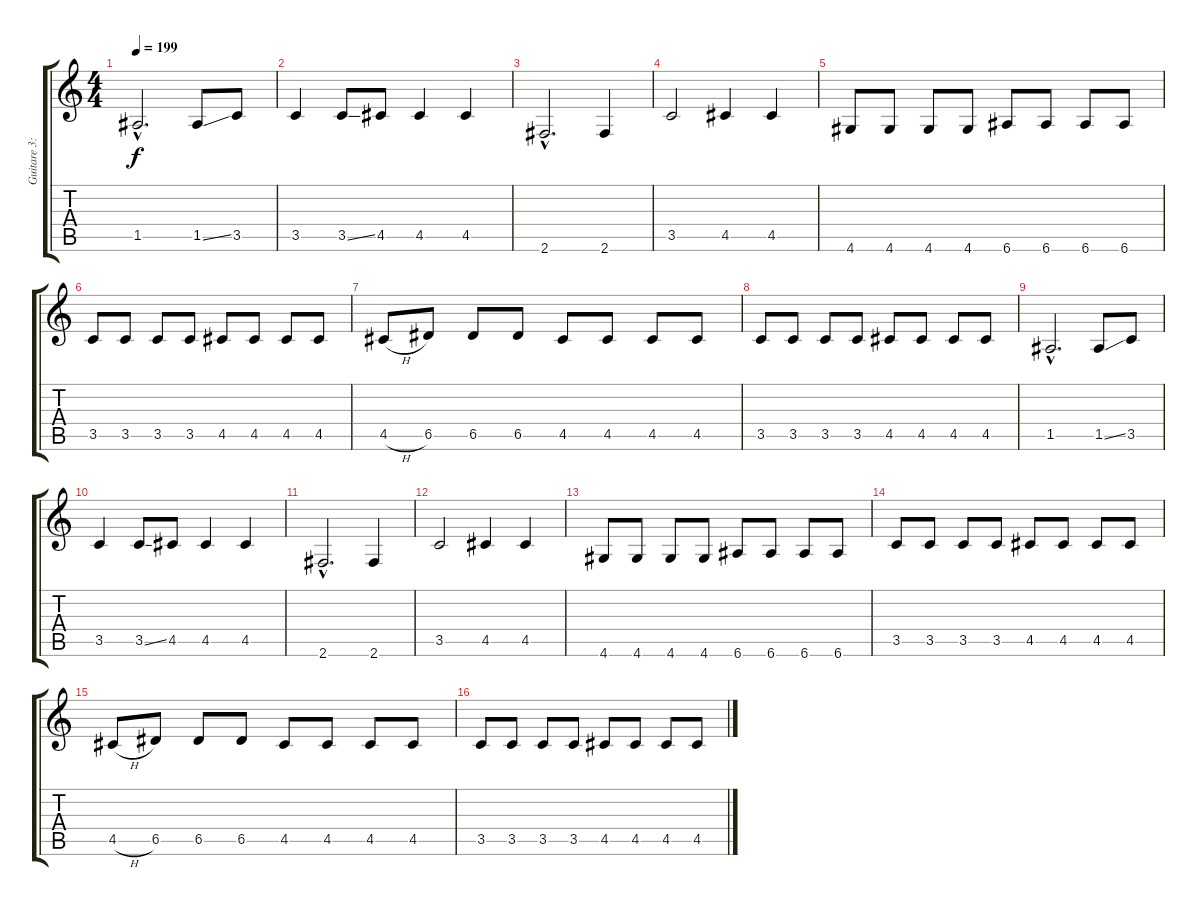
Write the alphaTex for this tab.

\track ("Guitare 3: Distorsion" "Guitare 3:") {instrument overdrivenguitar}
\staff {score tabs}
\tuning (E4 B3 G3 D3 A2 E2) {hide}
\ts (4 4)
\tempo 199
\clef g2
\ks c
1.5{hac}.2{d dy f} 1.5{ss}.8 3.5.8 |
3.5.4 3.5{ss}.8 4.5.8 4.5.4 4.5.4 |
2.6{hac}.2{d} 2.6.4 |
3.5.2 4.5.4 4.5.4 |
4.6.8 4.6.8 4.6.8 4.6.8 6.6.8 6.6.8 6.6.8 6.6.8 |
3.5.8 3.5.8 3.5.8 3.5.8 4.5.8 4.5.8 4.5.8 4.5.8 |
4.5{h}.8 6.5.8 6.5.8 6.5.8 4.5.8 4.5.8 4.5.8 4.5.8 |
3.5.8 3.5.8 3.5.8 3.5.8 4.5.8 4.5.8 4.5.8 4.5.8 |
1.5{hac}.2{d} 1.5{ss}.8 3.5.8 |
3.5.4 3.5{ss}.8 4.5.8 4.5.4 4.5.4 |
2.6{hac}.2{d} 2.6.4 |
3.5.2 4.5.4 4.5.4 |
4.6.8 4.6.8 4.6.8 4.6.8 6.6.8 6.6.8 6.6.8 6.6.8 |
3.5.8 3.5.8 3.5.8 3.5.8 4.5.8 4.5.8 4.5.8 4.5.8 |
4.5{h}.8 6.5.8 6.5.8 6.5.8 4.5.8 4.5.8 4.5.8 4.5.8 |
3.5.8 3.5.8 3.5.8 3.5.8 4.5.8 4.5.8 4.5.8 4.5{ss}.8
